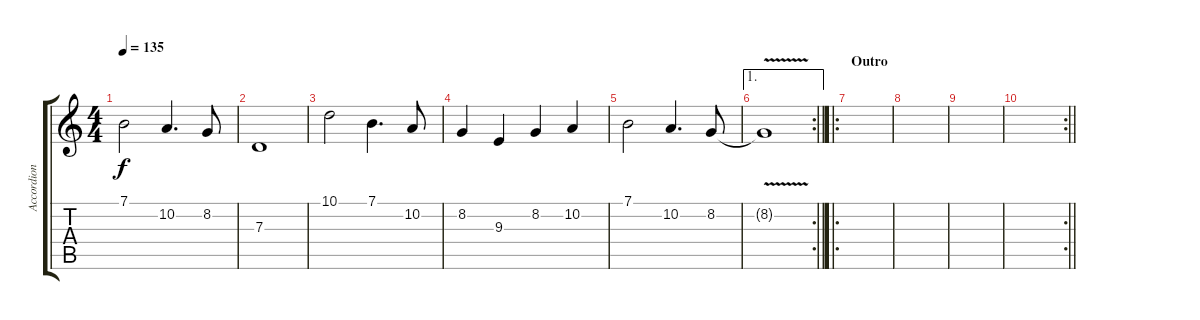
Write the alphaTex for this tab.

\track ("Accordion" "Accordion") {instrument accordion}
\staff {score tabs}
\tuning (E4 B3 G3 D3 A2 E2) {hide}
\ts (4 4)
\tempo 135
\clef g2
\ks c
7.1.2{dy f} 10.2.4{d} 8.2.8 |
7.3.1 |
10.1.2 7.1.4{d} 10.2.8 |
8.2.4 9.3.4 8.2.4 10.2.4 |
7.1.2 10.2.4{d} 8.2.8 |
\ae 1
\rc 2
\barLineRight lightlight
8.2{v t}.1 |
\ro
\section ("" "Outro")
|
|
|
\rc 2
\barLineRight lightlight
